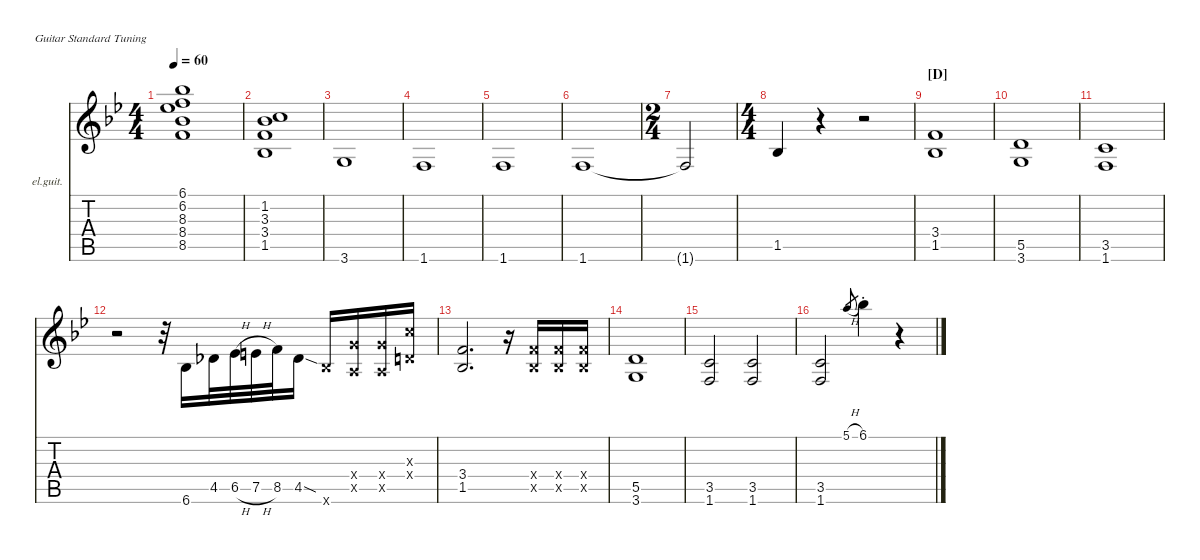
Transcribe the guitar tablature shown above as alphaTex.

\defaultSystemsLayout 4
\hideDynamics
\bracketExtendMode nobrackets
\firstSystemTrackNameOrientation horizontal
\otherSystemsTrackNameOrientation horizontal
\track ("Clean Guitar" "el.guit.") {instrument electricguitarclean}
\staff {score tabs}
\tuning (E4 B3 G3 D3 A2 E2)
\ts (4 4)
\tempo 60
\clef g2
\ks bb
(6.1{acc b} 6.2{acc forcenatural} 8.3{acc b} 8.4{acc b} 8.5{acc forcenatural}).1{dy mf beam Down} |
(1.2{acc forcenatural} 3.3{acc b} 3.4{acc forcenatural} 1.5{acc b}).1{beam Up} |
3.6{acc forcenatural}.1{beam Up} |
1.6{acc forcenatural}.1{beam Up} |
1.6{acc forcenatural}.1{beam Up} |
1.6{acc forcenatural}.1{beam Up} |
\ts (2 4)
1.6{t acc forcenatural}.2{beam Up} |
\ts (4 4)
\beaming (8 2 2 2 2)
1.5{acc b}.4{beam Up} r.4{beam Up} r.2{beam Up} |
\section ("D" "")
(1.5{acc b} 3.4{acc forcenatural}).1{beam Up} |
(5.5{acc forcenatural} 3.6{acc forcenatural}).1{beam Up} |
(1.6{acc forcenatural} 3.5{acc forcenatural}).1{beam Up} |
r.2{beam Down} r.32{beam Down} 6.6{acc b}.16{beam Up} 4.5{acc b}.32{beam Up} 6.5{h acc b}.32{beam Up} 7.5{h acc forcenatural}.32{beam Up} 8.5{acc forcenatural}.32{beam Up} 4.5{sod acc b}.16{beam Up} 6.6{x acc b}.16{beam Up} (5.4{x acc forcenatural} 0.5{x acc forcenatural}).16{beam Up} (5.4{x acc forcenatural} 0.5{x acc forcenatural}).16{beam Up} (5.3{x acc forcenatural} 0.4{x acc forcenatural}).16{beam Up} |
(1.5{acc b} 3.4{acc forcenatural}).2{d beam Up} r.16{beam Up} (3.4{x acc forcenatural} 1.5{x acc b}).16{beam Up} (3.4{x acc forcenatural} 1.5{x acc b}).16{beam Up} (3.4{x acc forcenatural} 1.5{x acc b}).16{beam Up} |
(5.5{acc forcenatural} 3.6{acc forcenatural}).1{beam Up} |
(3.5{acc forcenatural} 1.6{acc forcenatural}).2{beam Up} (3.5{acc forcenatural} 1.6{acc forcenatural}).2{beam Up} |
(1.6{acc forcenatural} 3.5{acc forcenatural}).2{beam Up} 5.1{h acc forcenatural}.8{gr beam Up} 6.1{st acc b}.4{beam Down} r.4{beam Down}
